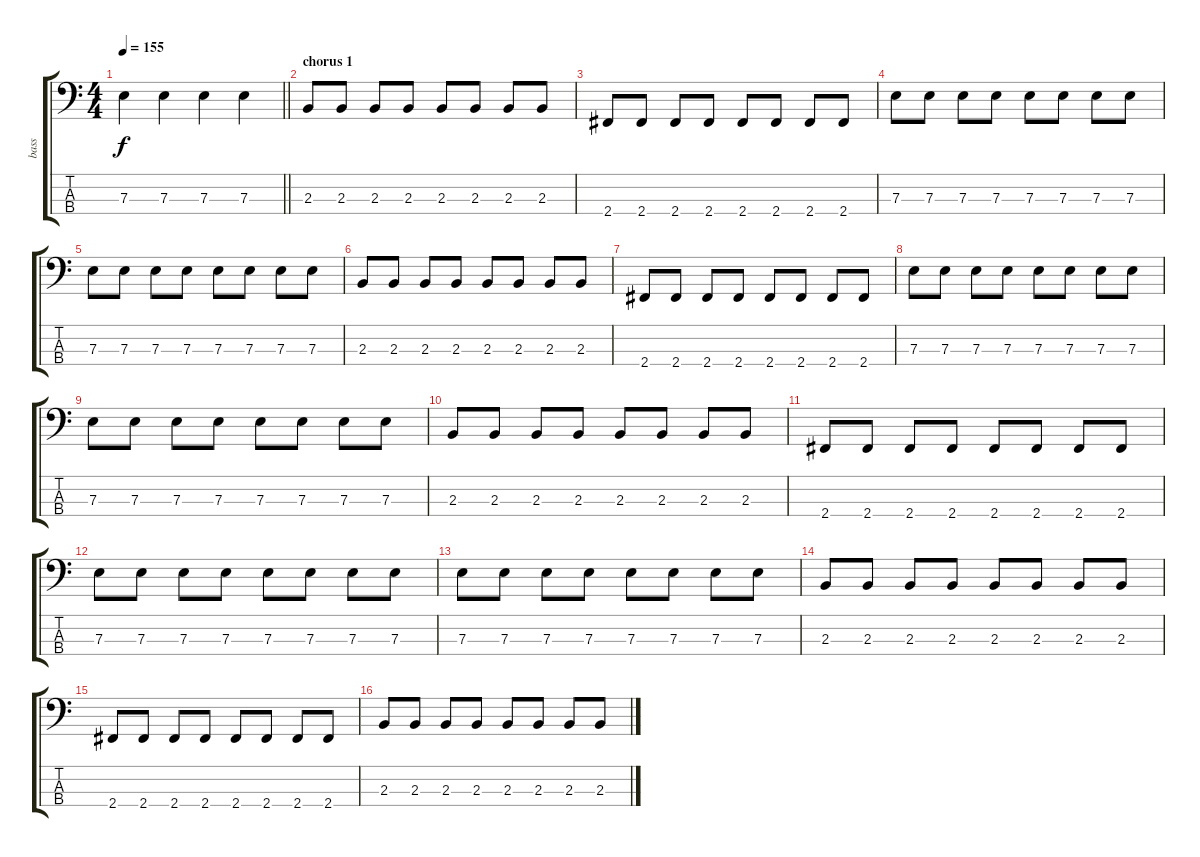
\track ("bass" "bass") {instrument electricbassfinger}
\staff {score tabs}
\tuning (G2 D2 A1 E1) {hide}
\ts (4 4)
\tempo 155
\clef f4
\barLineRight lightlight
\ks c
7.3.4{dy f} 7.3.4 7.3.4 7.3.4 |
\section ("" "chorus 1")
2.3.8 2.3.8 2.3.8 2.3.8 2.3.8 2.3.8 2.3.8 2.3.8 |
2.4.8 2.4.8 2.4.8 2.4.8 2.4.8 2.4.8 2.4.8 2.4.8 |
7.3.8 7.3.8 7.3.8 7.3.8 7.3.8 7.3.8 7.3.8 7.3.8 |
7.3.8 7.3.8 7.3.8 7.3.8 7.3.8 7.3.8 7.3.8 7.3.8 |
2.3.8 2.3.8 2.3.8 2.3.8 2.3.8 2.3.8 2.3.8 2.3.8 |
2.4.8 2.4.8 2.4.8 2.4.8 2.4.8 2.4.8 2.4.8 2.4.8 |
7.3.8 7.3.8 7.3.8 7.3.8 7.3.8 7.3.8 7.3.8 7.3.8 |
7.3.8 7.3.8 7.3.8 7.3.8 7.3.8 7.3.8 7.3.8 7.3.8 |
2.3.8 2.3.8 2.3.8 2.3.8 2.3.8 2.3.8 2.3.8 2.3.8 |
2.4.8 2.4.8 2.4.8 2.4.8 2.4.8 2.4.8 2.4.8 2.4.8 |
7.3.8 7.3.8 7.3.8 7.3.8 7.3.8 7.3.8 7.3.8 7.3.8 |
7.3.8 7.3.8 7.3.8 7.3.8 7.3.8 7.3.8 7.3.8 7.3.8 |
2.3.8 2.3.8 2.3.8 2.3.8 2.3.8 2.3.8 2.3.8 2.3.8 |
2.4.8 2.4.8 2.4.8 2.4.8 2.4.8 2.4.8 2.4.8 2.4.8 |
2.3.8 2.3.8 2.3.8 2.3.8 2.3.8 2.3.8 2.3.8 2.3.8
